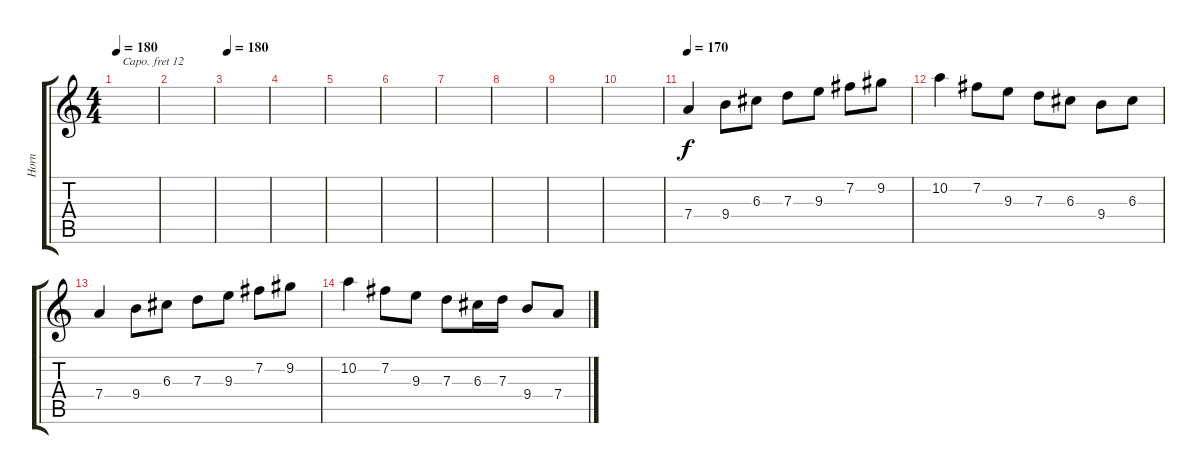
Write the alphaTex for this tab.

\track ("Horn" "Horn") {instrument englishhorn}
\staff {score tabs}
\capo 12
\tuning (E4 B3 G3 D3 A2 E2) {hide}
\ts (4 4)
\tempo 180
\clef g2
\ks c
|
|
\tempo 180
|
|
|
|
|
|
|
|
\tempo 170
7.4.4 9.4.8 6.3.8 7.3.8 9.3.8 7.2.8 9.2.8 |
10.2.4 7.2.8 9.3.8 7.3.8 6.3.8 9.4.8 6.3.8 |
7.4.4 9.4.8 6.3.8 7.3.8 9.3.8 7.2.8 9.2.8 |
10.2.4 7.2.8 9.3.8 7.3.8 6.3.16 7.3.16 9.4.8 7.4.8
